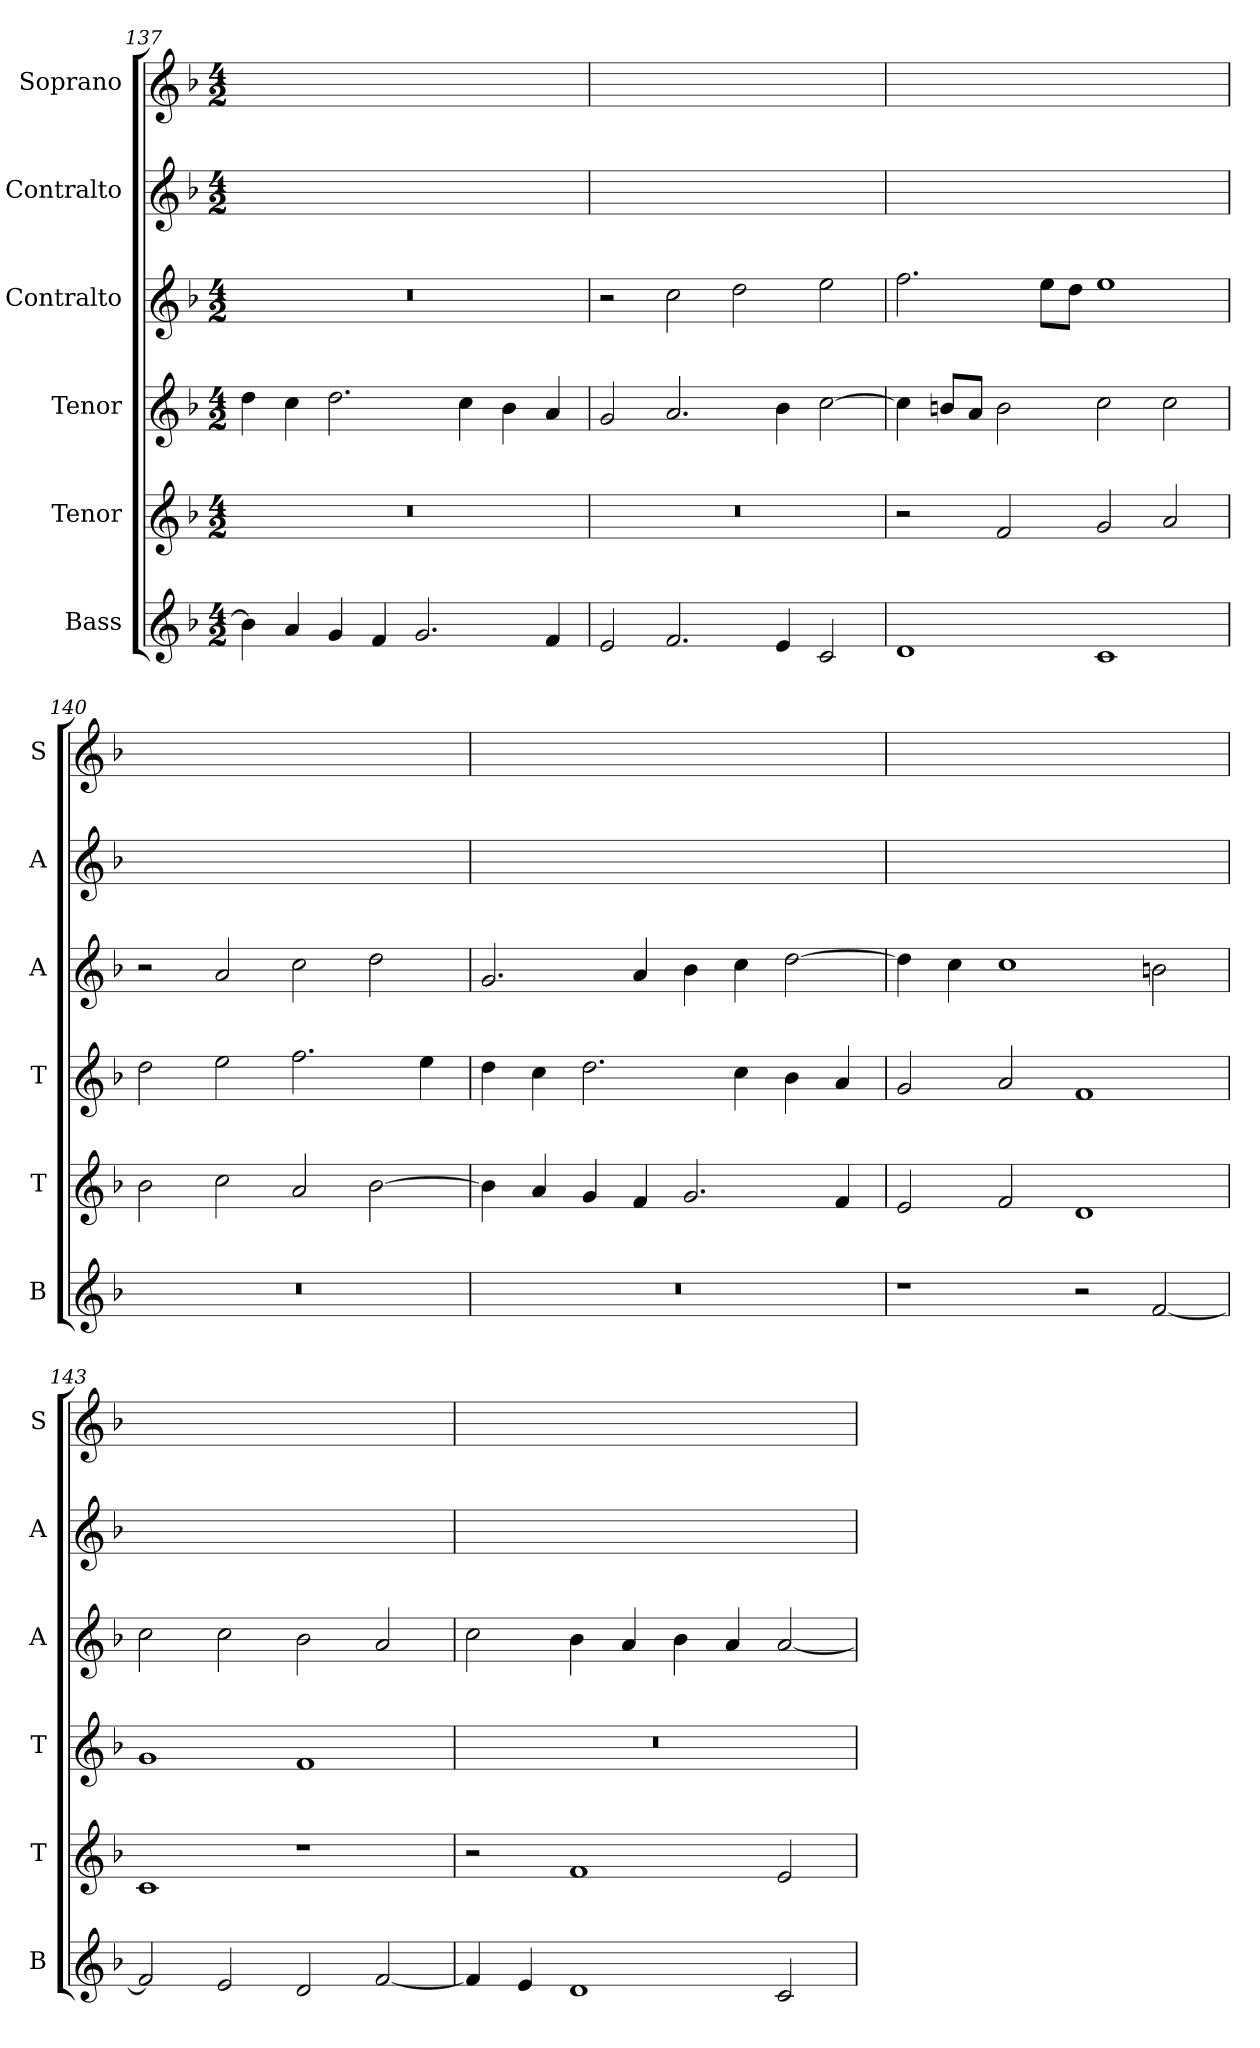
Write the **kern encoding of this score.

**kern	**kern	**kern	**kern	**kern	**kern
*part6	*part5	*part4	*part3	*part2	*part1
*staff6	*staff5	*staff4	*staff3	*staff2	*staff1
*I"Bass	*I"Tenor	*I"Tenor	*I"Contralto	*I"Contralto	*I"Soprano
*I'B	*I'T	*I'T	*I'A	*I'A	*I'S
*clefG2	*clefG2	*clefG2	*clefG2	*clefG2	*clefG2
*k[b-]	*k[b-]	*k[b-]	*k[b-]	*k[b-]	*k[b-]
*F:ion	*F:ion	*F:ion	*F:ion	*F:ion	*F:ion
*M4/2	*M4/2	*M4/2	*M4/2	*M4/2	*M4/2
=137	=137	=137	=137	=137	=137
4b-]	0r	4dd	0r	0ryy	0ryy
4a	.	4cc	.	.	.
4g	.	2.dd	.	.	.
4f	.	.	.	.	.
2.g	.	.	.	.	.
.	.	4cc	.	.	.
.	.	4b-	.	.	.
4f	.	4a	.	.	.
=138	=138	=138	=138	=138	=138
2e	0r	2g	2r	0ryy	0ryy
2.f	.	2.a	2cc	.	.
.	.	.	2dd	.	.
4e	.	4b-	.	.	.
2c	.	[2cc	2ee	.	.
=139	=139	=139	=139	=139	=139
1d	2r	4cc]	2.ff	0ryy	0ryy
.	.	8bn/L	.	.	.
.	.	8a/J	.	.	.
.	2f	2b	.	.	.
.	.	.	8ee\L	.	.
.	.	.	8dd\J	.	.
1c	2g	2cc	1ee	.	.
.	2a	2cc	.	.	.
=140	=140	=140	=140	=140	=140
0r	2b-	2dd	2r	0ryy	0ryy
.	2cc	2ee	2a	.	.
.	2a	2.ff	2cc	.	.
.	[2b-	.	2dd	.	.
.	.	4ee	.	.	.
=141	=141	=141	=141	=141	=141
0r	4b-]	4dd	2.g	0ryy	0ryy
.	4a	4cc	.	.	.
.	4g	2.dd	.	.	.
.	4f	.	4a	.	.
.	2.g	.	4b-	.	.
.	.	4cc	4cc	.	.
.	.	4b-	[2dd	.	.
.	4f	4a	.	.	.
=142	=142	=142	=142	=142	=142
1r	2e	2g	4dd]	0ryy	0ryy
.	.	.	4cc	.	.
.	2f	2a	1cc	.	.
2r	1d	1f	.	.	.
[2f	.	.	2bn	.	.
=143	=143	=143	=143	=143	=143
2f]	1c	1g	2cc	0ryy	0ryy
2e	.	.	2cc	.	.
2d	1r	1f	2b-	.	.
[2f	.	.	2a	.	.
=144	=144	=144	=144	=144	=144
4f]	2r	0r	2cc	0ryy	0ryy
4e	.	.	.	.	.
1d	1f	.	4b-	.	.
.	.	.	4a	.	.
.	.	.	4b-	.	.
.	.	.	4a	.	.
2c	2e	.	[2a	.	.
=	=	=	=	=	=
*-	*-	*-	*-	*-	*-
